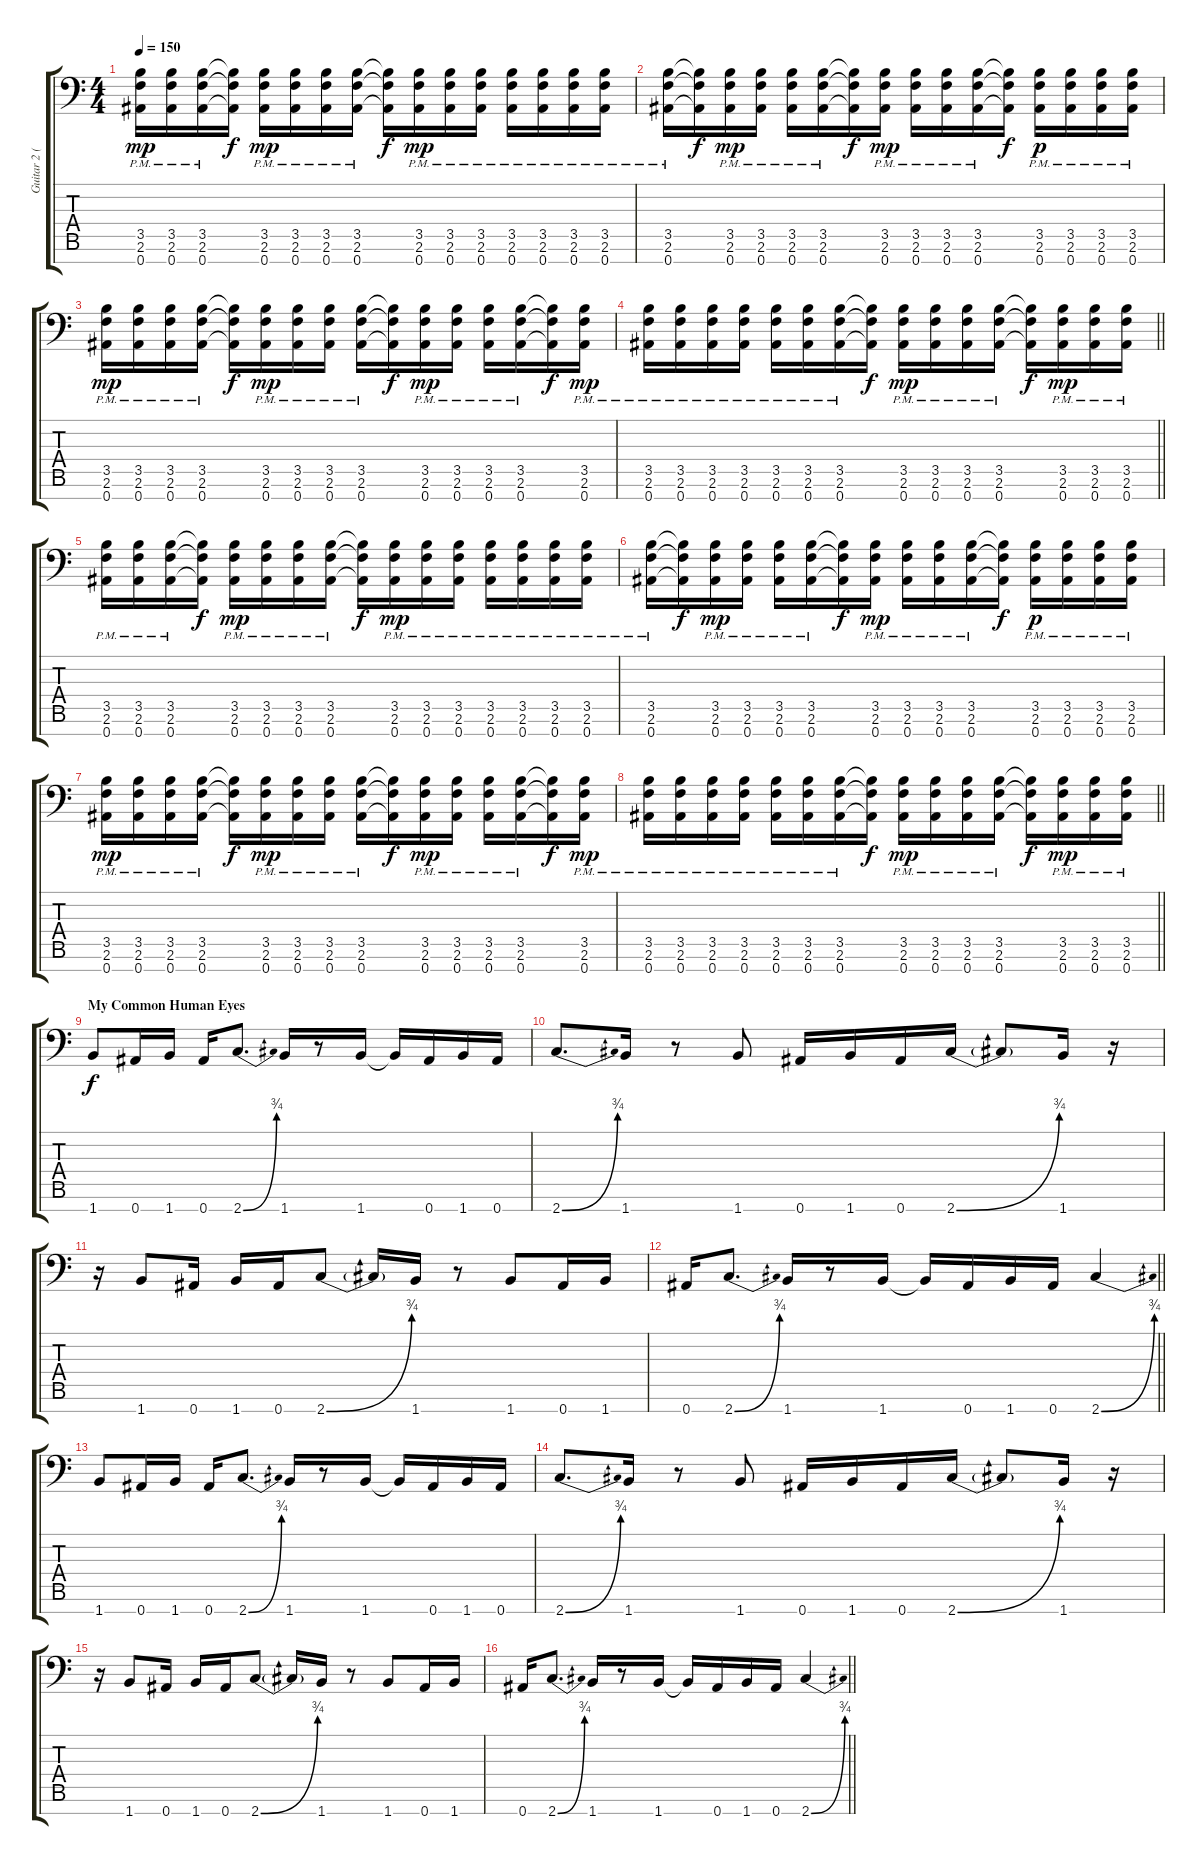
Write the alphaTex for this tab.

\track ("Guitar 2 (Marten Hagstrom)" "Guitar 2 (") {instrument overdrivenguitar}
\staff {score tabs}
\tuning (Eb4 Bb3 Gb3 Db3 Ab2 Eb2 Bb1) {hide}
\ts (4 4)
\tempo 150
\clef f4
\ks c
(3.5{pm} 2.6{pm} 0.7{pm}).16{dy mp} (3.5{pm} 2.6{pm} 0.7{pm}).16 (3.5{pm} 2.6{pm} 0.7{pm}).16 (3.5{t} 2.6{t} 0.7{t}).16{dy f} (3.5{pm} 2.6{pm} 0.7{pm}).16{dy mp} (3.5{pm} 2.6{pm} 0.7{pm}).16 (3.5{pm} 2.6{pm} 0.7{pm}).16 (3.5{pm} 2.6{pm} 0.7{pm}).16 (3.5{t} 2.6{t} 0.7{t}).16{dy f} (3.5{pm} 2.6{pm} 0.7{pm}).16{dy mp} (3.5{pm} 2.6{pm} 0.7{pm}).16 (3.5{pm} 2.6{pm} 0.7{pm}).16 (3.5{pm} 2.6{pm} 0.7{pm}).16 (3.5{pm} 2.6{pm} 0.7{pm}).16 (3.5{pm} 2.6{pm} 0.7{pm}).16 (3.5{pm} 2.6{pm} 0.7{pm}).16 |
(3.5{pm} 2.6{pm} 0.7{pm}).16 (3.5{t} 2.6{t} 0.7{t}).16{dy f} (3.5{pm} 2.6{pm} 0.7{pm}).16{dy mp} (3.5{pm} 2.6{pm} 0.7{pm}).16 (3.5{pm} 2.6{pm} 0.7{pm}).16 (3.5{pm} 2.6{pm} 0.7{pm}).16 (3.5{t} 2.6{t} 0.7{t}).16{dy f} (3.5{pm} 2.6{pm} 0.7{pm}).16{dy mp} (3.5{pm} 2.6{pm} 0.7{pm}).16 (3.5{pm} 2.6{pm} 0.7{pm}).16 (3.5{pm} 2.6{pm} 0.7{pm}).16 (3.5{t} 2.6{t} 0.7{t}).16{dy f} (3.5{pm} 2.6{pm} 0.7{pm}).16{dy p} (3.5{pm} 2.6{pm} 0.7{pm}).16 (3.5{pm} 2.6{pm} 0.7{pm}).16 (3.5{pm} 2.6{pm} 0.7{pm}).16 |
(3.5{pm} 2.6{pm} 0.7{pm}).16{dy mp} (3.5{pm} 2.6{pm} 0.7{pm}).16 (3.5{pm} 2.6{pm} 0.7{pm}).16 (3.5{pm} 2.6{pm} 0.7{pm}).16 (3.5{t} 2.6{t} 0.7{t}).16{dy f} (3.5{pm} 2.6{pm} 0.7{pm}).16{dy mp} (3.5{pm} 2.6{pm} 0.7{pm}).16 (3.5{pm} 2.6{pm} 0.7{pm}).16 (3.5{pm} 2.6{pm} 0.7{pm}).16 (3.5{t} 2.6{t} 0.7{t}).16{dy f} (3.5{pm} 2.6{pm} 0.7{pm}).16{dy mp} (3.5{pm} 2.6{pm} 0.7{pm}).16 (3.5{pm} 2.6{pm} 0.7{pm}).16 (3.5{pm} 2.6{pm} 0.7{pm}).16 (3.5{t} 2.6{t} 0.7{t}).16{dy f} (3.5{pm} 2.6{pm} 0.7{pm}).16{dy mp} |
\barLineRight lightlight
(3.5{pm} 2.6{pm} 0.7{pm}).16 (3.5{pm} 2.6{pm} 0.7{pm}).16 (3.5{pm} 2.6{pm} 0.7{pm}).16 (3.5{pm} 2.6{pm} 0.7{pm}).16 (3.5{pm} 2.6{pm} 0.7{pm}).16 (3.5{pm} 2.6{pm} 0.7{pm}).16 (3.5{pm} 2.6{pm} 0.7{pm}).16 (3.5{t} 2.6{t} 0.7{t}).16{dy f} (3.5{pm} 2.6{pm} 0.7{pm}).16{dy mp} (3.5{pm} 2.6{pm} 0.7{pm}).16 (3.5{pm} 2.6{pm} 0.7{pm}).16 (3.5{pm} 2.6{pm} 0.7{pm}).16 (3.5{t} 2.6{t} 0.7{t}).16{dy f} (3.5{pm} 2.6{pm} 0.7{pm}).16{dy mp} (3.5{pm} 2.6{pm} 0.7{pm}).16 (3.5{pm} 2.6{pm} 0.7{pm}).16 |
(3.5{pm} 2.6{pm} 0.7{pm}).16 (3.5{pm} 2.6{pm} 0.7{pm}).16 (3.5{pm} 2.6{pm} 0.7{pm}).16 (3.5{t} 2.6{t} 0.7{t}).16{dy f} (3.5{pm} 2.6{pm} 0.7{pm}).16{dy mp} (3.5{pm} 2.6{pm} 0.7{pm}).16 (3.5{pm} 2.6{pm} 0.7{pm}).16 (3.5{pm} 2.6{pm} 0.7{pm}).16 (3.5{t} 2.6{t} 0.7{t}).16{dy f} (3.5{pm} 2.6{pm} 0.7{pm}).16{dy mp} (3.5{pm} 2.6{pm} 0.7{pm}).16 (3.5{pm} 2.6{pm} 0.7{pm}).16 (3.5{pm} 2.6{pm} 0.7{pm}).16 (3.5{pm} 2.6{pm} 0.7{pm}).16 (3.5{pm} 2.6{pm} 0.7{pm}).16 (3.5{pm} 2.6{pm} 0.7{pm}).16 |
(3.5{pm} 2.6{pm} 0.7{pm}).16 (3.5{t} 2.6{t} 0.7{t}).16{dy f} (3.5{pm} 2.6{pm} 0.7{pm}).16{dy mp} (3.5{pm} 2.6{pm} 0.7{pm}).16 (3.5{pm} 2.6{pm} 0.7{pm}).16 (3.5{pm} 2.6{pm} 0.7{pm}).16 (3.5{t} 2.6{t} 0.7{t}).16{dy f} (3.5{pm} 2.6{pm} 0.7{pm}).16{dy mp} (3.5{pm} 2.6{pm} 0.7{pm}).16 (3.5{pm} 2.6{pm} 0.7{pm}).16 (3.5{pm} 2.6{pm} 0.7{pm}).16 (3.5{t} 2.6{t} 0.7{t}).16{dy f} (3.5{pm} 2.6{pm} 0.7{pm}).16{dy p} (3.5{pm} 2.6{pm} 0.7{pm}).16 (3.5{pm} 2.6{pm} 0.7{pm}).16 (3.5{pm} 2.6{pm} 0.7{pm}).16 |
(3.5{pm} 2.6{pm} 0.7{pm}).16{dy mp} (3.5{pm} 2.6{pm} 0.7{pm}).16 (3.5{pm} 2.6{pm} 0.7{pm}).16 (3.5{pm} 2.6{pm} 0.7{pm}).16 (3.5{t} 2.6{t} 0.7{t}).16{dy f} (3.5{pm} 2.6{pm} 0.7{pm}).16{dy mp} (3.5{pm} 2.6{pm} 0.7{pm}).16 (3.5{pm} 2.6{pm} 0.7{pm}).16 (3.5{pm} 2.6{pm} 0.7{pm}).16 (3.5{t} 2.6{t} 0.7{t}).16{dy f} (3.5{pm} 2.6{pm} 0.7{pm}).16{dy mp} (3.5{pm} 2.6{pm} 0.7{pm}).16 (3.5{pm} 2.6{pm} 0.7{pm}).16 (3.5{pm} 2.6{pm} 0.7{pm}).16 (3.5{t} 2.6{t} 0.7{t}).16{dy f} (3.5{pm} 2.6{pm} 0.7{pm}).16{dy mp} |
\barLineRight lightlight
(3.5{pm} 2.6{pm} 0.7{pm}).16 (3.5{pm} 2.6{pm} 0.7{pm}).16 (3.5{pm} 2.6{pm} 0.7{pm}).16 (3.5{pm} 2.6{pm} 0.7{pm}).16 (3.5{pm} 2.6{pm} 0.7{pm}).16 (3.5{pm} 2.6{pm} 0.7{pm}).16 (3.5{pm} 2.6{pm} 0.7{pm}).16 (3.5{t} 2.6{t} 0.7{t}).16{dy f} (3.5{pm} 2.6{pm} 0.7{pm}).16{dy mp} (3.5{pm} 2.6{pm} 0.7{pm}).16 (3.5{pm} 2.6{pm} 0.7{pm}).16 (3.5{pm} 2.6{pm} 0.7{pm}).16 (3.5{t} 2.6{t} 0.7{t}).16{dy f} (3.5{pm} 2.6{pm} 0.7{pm}).16{dy mp} (3.5{pm} 2.6{pm} 0.7{pm}).16 (3.5{pm} 2.6{pm} 0.7{pm}).16 |
\section ("" "My Common Human Eyes")
1.7.8{dy f} 0.7.16 1.7.16 0.7.16 2.7{be (bend 0 0 60 3)}.8{d} 1.7.16 r.8 1.7.16 1.7{t}.16 0.7.16 1.7.16 0.7.16 |
2.7{be (bend 0 0 60 3)}.8{d} 1.7.16 r.8 1.7.8 0.7.16 1.7.16 0.7.16 2.7{be (bend 0 0 60 3)}.16 2.7{t}.8 1.7.16 r.16 |
r.16 1.7.8 0.7.16 1.7.16 0.7.16 2.7{be (bend 0 0 60 3)}.8 2.7{t}.16 1.7.16 r.8 1.7.8 0.7.16 1.7.16 |
\barLineRight lightlight
0.7.16 2.7{be (bend 0 0 60 3)}.8{d} 1.7.16 r.8 1.7.16 1.7{t}.16 0.7.16 1.7.16 0.7.16 2.7{be (bend 0 0 60 3)}.4 |
1.7.8 0.7.16 1.7.16 0.7.16 2.7{be (bend 0 0 60 3)}.8{d} 1.7.16 r.8 1.7.16 1.7{t}.16 0.7.16 1.7.16 0.7.16 |
2.7{be (bend 0 0 60 3)}.8{d} 1.7.16 r.8 1.7.8 0.7.16 1.7.16 0.7.16 2.7{be (bend 0 0 60 3)}.16 2.7{t}.8 1.7.16 r.16 |
r.16 1.7.8 0.7.16 1.7.16 0.7.16 2.7{be (bend 0 0 60 3)}.8 2.7{t}.16 1.7.16 r.8 1.7.8 0.7.16 1.7.16 |
\barLineRight lightlight
0.7.16 2.7{be (bend 0 0 60 3)}.8{d} 1.7.16 r.8 1.7.16 1.7{t}.16 0.7.16 1.7.16 0.7.16 2.7{be (bend 0 0 60 3)}.4
